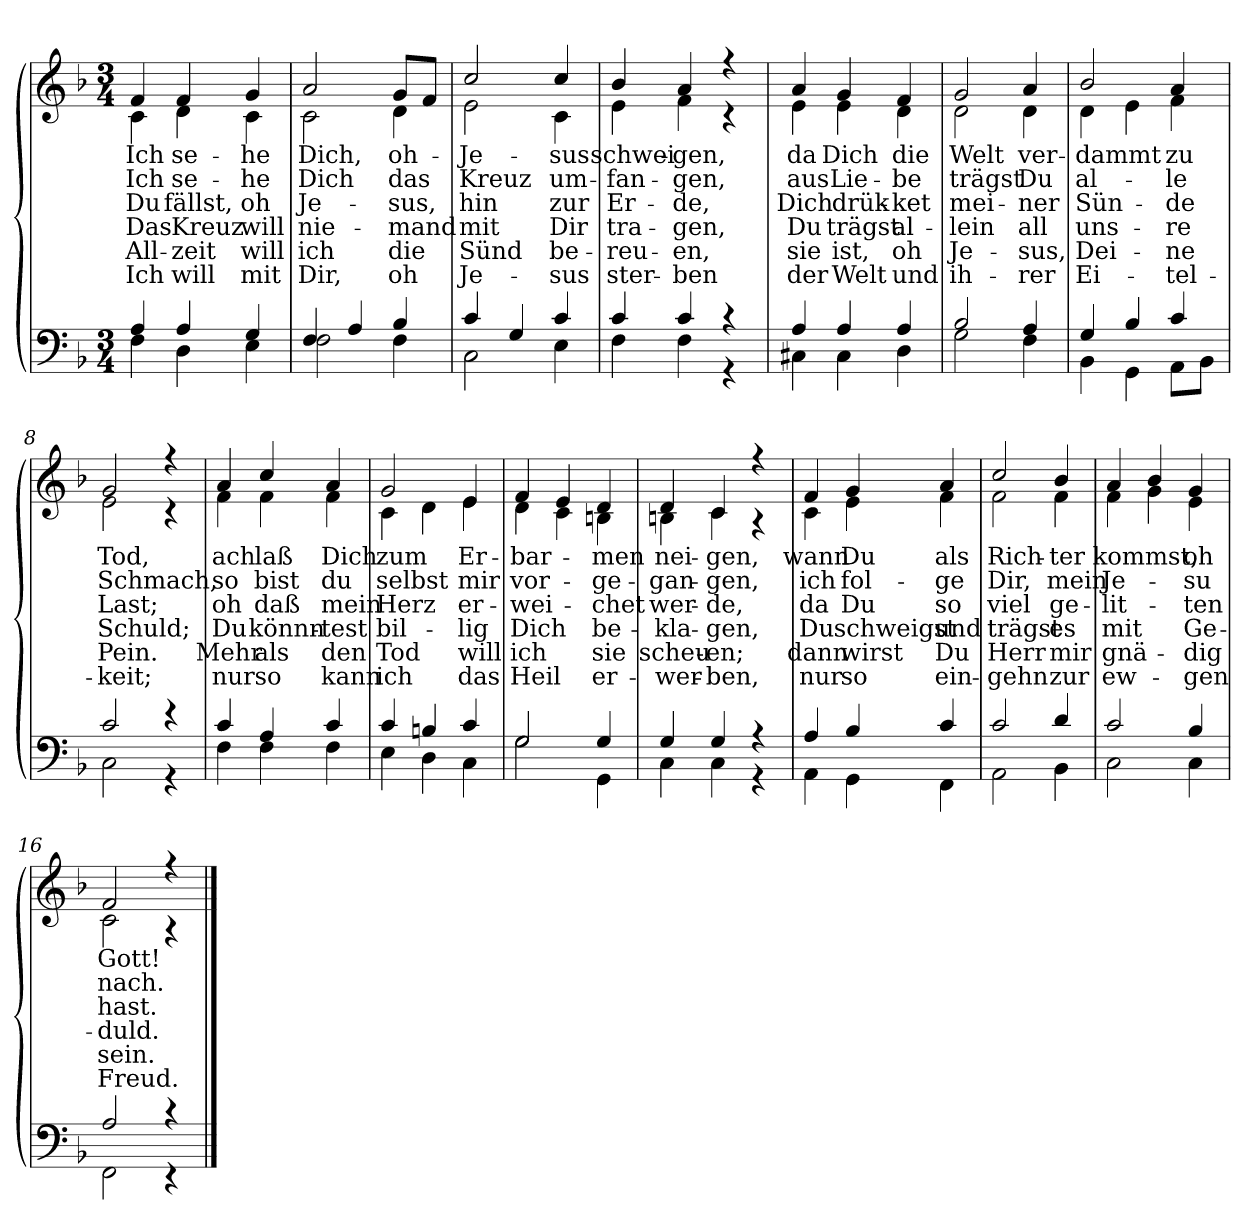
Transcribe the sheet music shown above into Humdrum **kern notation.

**kern	**kern	**text	**text	**text	**text	**text	**text
*part1	*part1	*part1	*part1	*part1	*part1	*part1	*part1
*staff2	*staff1	*staff1	*staff1	*staff1	*staff1	*staff1	*staff1
*clefF4	*clefG2	*	*	*	*	*	*
*k[b-]	*k[b-]	*	*	*	*	*	*
*F:	*F:	*	*	*	*	*	*
*M3/4	*M3/4	*	*	*	*	*	*
=1	=1	=1	=1	=1	=1	=1	=1
*^	*	*	*	*	*	*	*
!	!	!	!LO:LY:b	!LO:LY:b	!LO:LY:b	!LO:LY:b	!LO:LY:b	!LO:LY:b
*	*	*^	*	*	*	*	*	*
4A/	4F\	4f/	4c\	Ich	Ich	Du	Das	All-	Ich
!	!	!	!	!LO:LY:b	!LO:LY:b	!LO:LY:b	!LO:LY:b	!LO:LY:b	!LO:LY:b
4A/	4D\	4f/	4d\	se-	se-	fällst,	Kreuz	-zeit	will
!	!	!	!	!LO:LY:b	!LO:LY:b	!LO:LY:b	!LO:LY:b	!LO:LY:b	!LO:LY:b
4G/	4E\	4g/	4c\	-he	-he	oh	will	will	mit
=2	=2	=2	=2	=2	=2	=2	=2	=2	=2
!	!	!	!	!LO:LY:b	!LO:LY:b	!LO:LY:b	!LO:LY:b	!LO:LY:b	!LO:LY:b
4F/	2F\	2a/	2c\	Dich,	Dich	Je-	nie-	ich	Dir,
4A/	.	.	.	.	.	.	.	.	.
!	!	!	!	!LO:LY:b	!LO:LY:b	!LO:LY:b	!LO:LY:b	!LO:LY:b	!LO:LY:b
4B-/	4F\	8g/L	4d\	oh-	das	-sus,	-mand	die	oh
.	.	8f/J	.	.	.	.	.	.	.
=3	=3	=3	=3	=3	=3	=3	=3	=3	=3
!	!	!	!	!LO:LY:b	!LO:LY:b	!LO:LY:b	!LO:LY:b	!LO:LY:b	!LO:LY:b
4c/	2C\	2cc/	2e\	-Je-	Kreuz	hin	mit	Sünd	Je-
4G/	.	.	.	.	.	.	.	.	.
!	!	!	!	!LO:LY:b	!LO:LY:b	!LO:LY:b	!LO:LY:b	!LO:LY:b	!LO:LY:b
4c/	4E\	4cc/	4c\	-sus	um-	zur	Dir	be-	-sus
=4	=4	=4	=4	=4	=4	=4	=4	=4	=4
!	!	!	!	!LO:LY:b	!LO:LY:b	!LO:LY:b	!LO:LY:b	!LO:LY:b	!LO:LY:b
4c/	4F\	4b-/	4e\	schwei-	-fan-	Er-	tra-	-reu-	ster-
!	!	!	!	!LO:LY:b	!LO:LY:b	!LO:LY:b	!LO:LY:b	!LO:LY:b	!LO:LY:b
4c/	4F\	4a/	4f\	-gen,	-gen,	-de,	-gen,	-en,	-ben
4r	4r	4r	4r	.	.	.	.	.	.
=5	=5	=5	=5	=5	=5	=5	=5	=5	=5
!	!	!	!	!LO:LY:b	!LO:LY:b	!LO:LY:b	!LO:LY:b	!LO:LY:b	!LO:LY:b
4A/	4C#X\	4a/	4e\	da	aus	Dich	Du	sie	der
!	!	!	!	!LO:LY:b	!LO:LY:b	!LO:LY:b	!LO:LY:b	!LO:LY:b	!LO:LY:b
4A/	4C#\	4g/	4e\	Dich	Lie-	drük-	trägst	ist,	Welt
!	!	!	!	!LO:LY:b	!LO:LY:b	!LO:LY:b	!LO:LY:b	!LO:LY:b	!LO:LY:b
4A/	4D\	4f/	4d\	die	-be	-ket	al-	oh	und
!!LO:LB:g=z	!!
=6	=6	=6	=6	=6	=6	=6	=6	=6	=6
!	!	!	!	!LO:LY:b	!LO:LY:b	!LO:LY:b	!LO:LY:b	!LO:LY:b	!LO:LY:b
2B-/	2G\	2g/	2d\	Welt	trägst	mei-	-lein	Je-	ih-
!	!	!	!	!LO:LY:b	!LO:LY:b	!LO:LY:b	!LO:LY:b	!LO:LY:b	!LO:LY:b
4A/	4F\	4a/	4d\	ver-	Du	-ner	all	-sus,	-rer
=7	=7	=7	=7	=7	=7	=7	=7	=7	=7
!	!	!	!	!LO:LY:b	!LO:LY:b	!LO:LY:b	!LO:LY:b	!LO:LY:b	!LO:LY:b
4G/	4BB-\	2b-/	4d\	-dammt	al-	Sün-	uns-	Dei-	Ei-
4B-/	4GG\	.	4e\	.	.	.	.	.	.
!	!	!	!	!LO:LY:b	!LO:LY:b	!LO:LY:b	!LO:LY:b	!LO:LY:b	!LO:LY:b
4c/	8AA\L	4a/	4f\	zu	-le	-de	-re	-ne	-tel-
.	8BB-\J	.	.	.	.	.	.	.	.
=8	=8	=8	=8	=8	=8	=8	=8	=8	=8
!	!	!	!	!LO:LY:b	!LO:LY:b	!LO:LY:b	!LO:LY:b	!LO:LY:b	!LO:LY:b
2c/	2C\	2g/	2e\	Tod,	Schmach,	Last;	Schuld;	Pein.	-keit;
4r	4r	4r	4r	.	.	.	.	.	.
=9	=9	=9	=9	=9	=9	=9	=9	=9	=9
!	!	!	!	!LO:LY:b	!LO:LY:b	!LO:LY:b	!LO:LY:b	!LO:LY:b	!LO:LY:b
4c/	4F\	4a/	4f\	ach	so	oh	Du	Mehr	nur
!	!	!	!	!LO:LY:b	!LO:LY:b	!LO:LY:b	!LO:LY:b	!LO:LY:b	!LO:LY:b
4A/	4F\	4cc/	4f\	laß	bist	daß	könnn-	als	so
!	!	!	!	!LO:LY:b	!LO:LY:b	!LO:LY:b	!LO:LY:b	!LO:LY:b	!LO:LY:b
4c/	4F\	4a/	4f\	Dich	du	mein	-test	den	kann
=10	=10	=10	=10	=10	=10	=10	=10	=10	=10
!	!	!	!	!LO:LY:b	!LO:LY:b	!LO:LY:b	!LO:LY:b	!LO:LY:b	!LO:LY:b
4c/	4E\	2g/	4c\	zum	selbst	Herz	bil-	Tod	ich
4Bn/	4D\	.	4d\	.	.	.	.	.	.
!	!	!	!	!LO:LY:b	!LO:LY:b	!LO:LY:b	!LO:LY:b	!LO:LY:b	!LO:LY:b
4c/	4C\	4e/	4e\	Er-	mir	er-	-lig	will	das
=11	=11	=11	=11	=11	=11	=11	=11	=11	=11
!	!	!	!	!LO:LY:b	!LO:LY:b	!LO:LY:b	!LO:LY:b	!LO:LY:b	!LO:LY:b
2G/	2G\	4f/	4d\	-bar-	vor-	-wei-	Dich	ich	Heil
.	.	4e/	4c\	.	.	.	.	.	.
!	!	!	!	!LO:LY:b	!LO:LY:b	!LO:LY:b	!LO:LY:b	!LO:LY:b	!LO:LY:b
4G/	4GG\	4d/	4Bn\	-men	-ge-	-chet	be-	sie	er-
!!LO:LB:g=z	!!
=12	=12	=12	=12	=12	=12	=12	=12	=12	=12
!	!	!	!	!LO:LY:b	!LO:LY:b	!LO:LY:b	!LO:LY:b	!LO:LY:b	!LO:LY:b
4G/	4C\	4d/	4Bn\	nei-	-gan-	wer-	-kla-	scheu-	-wer-
!	!	!	!	!LO:LY:b	!LO:LY:b	!LO:LY:b	!LO:LY:b	!LO:LY:b	!LO:LY:b
4G/	4C\	4c/	4c\	-gen,	-gen,	-de,	-gen,	-en;	-ben,
4r	4r	4r	4r	.	.	.	.	.	.
=13	=13	=13	=13	=13	=13	=13	=13	=13	=13
!	!	!	!	!LO:LY:b	!LO:LY:b	!LO:LY:b	!LO:LY:b	!LO:LY:b	!LO:LY:b
4A/	4AA\	4f/	4c\	wann	ich	da	Du	dann	nur
!	!	!	!	!LO:LY:b	!LO:LY:b	!LO:LY:b	!LO:LY:b	!LO:LY:b	!LO:LY:b
4B-/	4GG\	4g/	4e\	Du	fol-	Du	schweigst	wirst	so
!	!	!	!	!LO:LY:b	!LO:LY:b	!LO:LY:b	!LO:LY:b	!LO:LY:b	!LO:LY:b
4c/	4FF\	4a/	4f\	als	-ge	so	und	Du	ein-
=14	=14	=14	=14	=14	=14	=14	=14	=14	=14
!	!	!	!	!LO:LY:b	!LO:LY:b	!LO:LY:b	!LO:LY:b	!LO:LY:b	!LO:LY:b
2c/	2AA\	2cc/	2f\	Rich-	Dir,	viel	trägst	Herr	-gehn
!	!	!	!	!LO:LY:b	!LO:LY:b	!LO:LY:b	!LO:LY:b	!LO:LY:b	!LO:LY:b
4d/	4BB-\	4b-/	4f\	-ter	mein	ge-	es	mir	zur
=15	=15	=15	=15	=15	=15	=15	=15	=15	=15
!	!	!	!	!LO:LY:b	!LO:LY:b	!LO:LY:b	!LO:LY:b	!LO:LY:b	!LO:LY:b
2c/	2C\	4a/	4f\	kommst,	Je-	-lit-	mit	gnä-	ew-
.	.	4b-/	4g\	.	.	.	.	.	.
!	!	!	!	!LO:LY:b	!LO:LY:b	!LO:LY:b	!LO:LY:b	!LO:LY:b	!LO:LY:b
4B-/	4C\	4g/	4e\	oh	-su	-ten	Ge-	-dig	-gen
=16	=16	=16	=16	=16	=16	=16	=16	=16	=16
!	!	!	!	!LO:LY:b	!LO:LY:b	!LO:LY:b	!LO:LY:b	!LO:LY:b	!LO:LY:b
2A/	2FF\	2f/	2c\	Gott!	nach.	hast.	-duld.	sein.	Freud.
4r	4r	4r	4r	.	.	.	.	.	.
*v	*v	*	*	*	*	*	*	*	*
*	*v	*v	*	*	*	*	*	*
==	==	==	==	==	==	==	==
*-	*-	*-	*-	*-	*-	*-	*-
